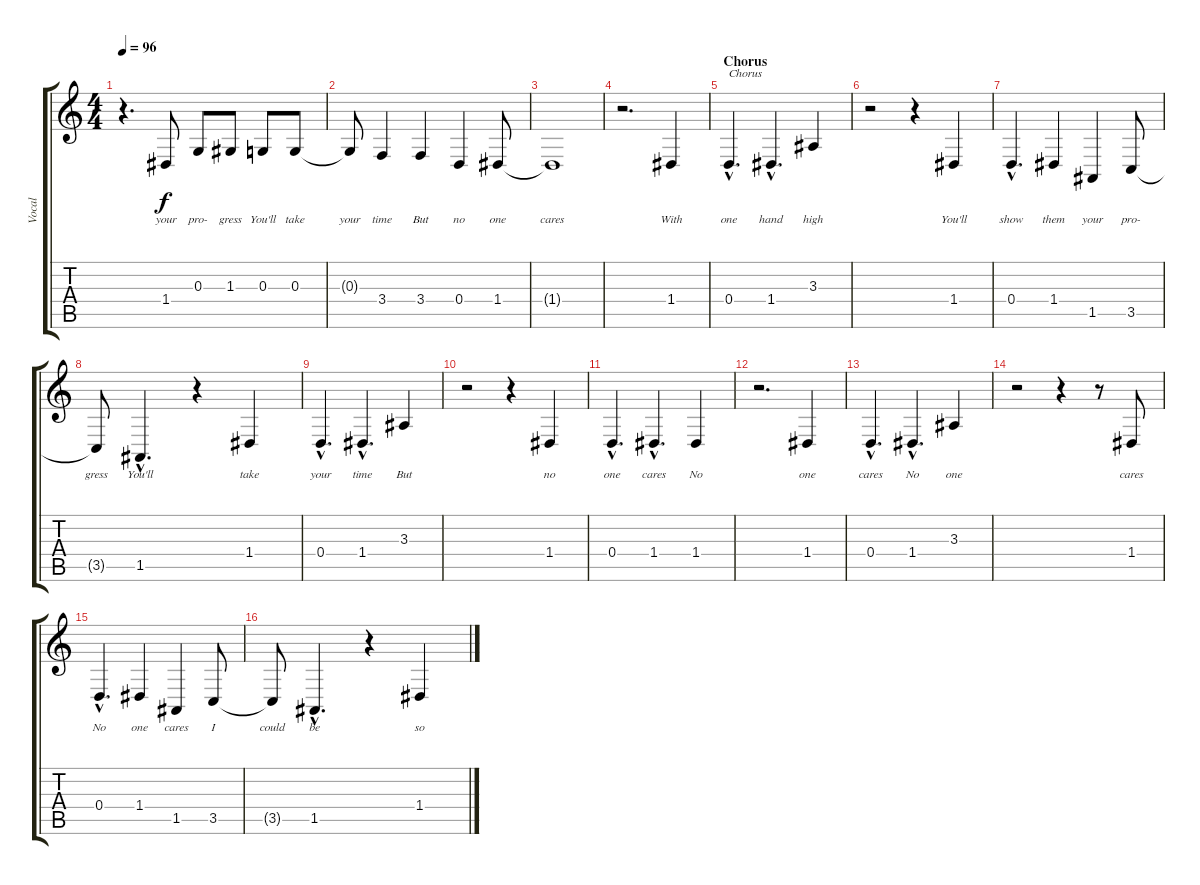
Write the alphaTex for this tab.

\track ("Vocal" "Vocal") {instrument lead2sawtooth}
\staff {score tabs}
\tuning (E4 B3 G3 D3 A2 E2) {hide}
\ts (4 4)
\tempo 96
\clef g2
\ks c
r.4{d dy f} 1.4.8{lyrics (0 "your") lyrics (1 "") lyrics (2 "") lyrics (3 "") lyrics (4 "")} 0.3.8{lyrics (0 "pro-") lyrics (1 "") lyrics (2 "") lyrics (3 "") lyrics (4 "")} 1.3.8{lyrics (0 "gress") lyrics (1 "") lyrics (2 "") lyrics (3 "") lyrics (4 "")} 0.3.8{lyrics (0 "You'll") lyrics (1 "") lyrics (2 "") lyrics (3 "") lyrics (4 "")} 0.3.8{lyrics (0 "take") lyrics (1 "") lyrics (2 "") lyrics (3 "") lyrics (4 "")} |
0.3{t}.8{lyrics (0 "your") lyrics (1 "") lyrics (2 "") lyrics (3 "") lyrics (4 "")} 3.4.4{lyrics (0 "time") lyrics (1 "") lyrics (2 "") lyrics (3 "") lyrics (4 "")} 3.4.4{lyrics (0 "But") lyrics (1 "") lyrics (2 "") lyrics (3 "") lyrics (4 "")} 0.4.4{lyrics (0 "no") lyrics (1 "") lyrics (2 "") lyrics (3 "") lyrics (4 "")} 1.4.8{lyrics (0 "one") lyrics (1 "") lyrics (2 "") lyrics (3 "") lyrics (4 "")} |
1.4{t}.1{lyrics (0 "cares") lyrics (1 "") lyrics (2 "") lyrics (3 "") lyrics (4 "")} |
r.2{d} 1.4.4{lyrics (0 "With") lyrics (1 "") lyrics (2 "") lyrics (3 "") lyrics (4 "")} |
\section ("" "Chorus")
0.4{hac}.4{d txt "Chorus" lyrics (0 "one") lyrics (1 "") lyrics (2 "") lyrics (3 "") lyrics (4 "")} 1.4{hac}.4{d lyrics (0 "hand") lyrics (1 "") lyrics (2 "") lyrics (3 "") lyrics (4 "")} 3.3.4{lyrics (0 "high") lyrics (1 "") lyrics (2 "") lyrics (3 "") lyrics (4 "")} |
r.2 r.4 1.4.4{lyrics (0 "You'll") lyrics (1 "") lyrics (2 "") lyrics (3 "") lyrics (4 "")} |
0.4{hac}.4{d lyrics (0 "show") lyrics (1 "") lyrics (2 "") lyrics (3 "") lyrics (4 "")} 1.4.4{lyrics (0 "them") lyrics (1 "") lyrics (2 "") lyrics (3 "") lyrics (4 "")} 1.5.4{lyrics (0 "your") lyrics (1 "") lyrics (2 "") lyrics (3 "") lyrics (4 "")} 3.5.8{lyrics (0 "pro-") lyrics (1 "") lyrics (2 "") lyrics (3 "") lyrics (4 "")} |
3.5{t}.8{lyrics (0 "gress") lyrics (1 "") lyrics (2 "") lyrics (3 "") lyrics (4 "")} 1.5{hac}.4{d lyrics (0 "You'll") lyrics (1 "") lyrics (2 "") lyrics (3 "") lyrics (4 "")} r.4 1.4.4{lyrics (0 "take") lyrics (1 "") lyrics (2 "") lyrics (3 "") lyrics (4 "")} |
0.4{hac}.4{d lyrics (0 "your") lyrics (1 "") lyrics (2 "") lyrics (3 "") lyrics (4 "")} 1.4{hac}.4{d lyrics (0 "time") lyrics (1 "") lyrics (2 "") lyrics (3 "") lyrics (4 "")} 3.3.4{lyrics (0 "But") lyrics (1 "") lyrics (2 "") lyrics (3 "") lyrics (4 "")} |
r.2 r.4 1.4.4{lyrics (0 "no") lyrics (1 "") lyrics (2 "") lyrics (3 "") lyrics (4 "")} |
0.4{hac}.4{d lyrics (0 "one") lyrics (1 "") lyrics (2 "") lyrics (3 "") lyrics (4 "")} 1.4{hac}.4{d lyrics (0 "cares") lyrics (1 "") lyrics (2 "") lyrics (3 "") lyrics (4 "")} 1.4.4{lyrics (0 "No") lyrics (1 "") lyrics (2 "") lyrics (3 "") lyrics (4 "")} |
r.2{d} 1.4.4{lyrics (0 "one") lyrics (1 "") lyrics (2 "") lyrics (3 "") lyrics (4 "")} |
0.4{hac}.4{d lyrics (0 "cares") lyrics (1 "") lyrics (2 "") lyrics (3 "") lyrics (4 "")} 1.4{hac}.4{d lyrics (0 "No") lyrics (1 "") lyrics (2 "") lyrics (3 "") lyrics (4 "")} 3.3.4{lyrics (0 "one") lyrics (1 "") lyrics (2 "") lyrics (3 "") lyrics (4 "")} |
r.2 r.4 r.8 1.4.8{lyrics (0 "cares") lyrics (1 "") lyrics (2 "") lyrics (3 "") lyrics (4 "")} |
0.4{hac}.4{d lyrics (0 "No") lyrics (1 "") lyrics (2 "") lyrics (3 "") lyrics (4 "")} 1.4.4{lyrics (0 "one") lyrics (1 "") lyrics (2 "") lyrics (3 "") lyrics (4 "")} 1.5.4{lyrics (0 "cares") lyrics (1 "") lyrics (2 "") lyrics (3 "") lyrics (4 "")} 3.5.8{lyrics (0 "I") lyrics (1 "") lyrics (2 "") lyrics (3 "") lyrics (4 "")} |
3.5{t}.8{lyrics (0 "could") lyrics (1 "") lyrics (2 "") lyrics (3 "") lyrics (4 "")} 1.5{hac}.4{d lyrics (0 "be") lyrics (1 "") lyrics (2 "") lyrics (3 "") lyrics (4 "")} r.4 1.4.4{lyrics (0 "so") lyrics (1 "") lyrics (2 "") lyrics (3 "") lyrics (4 "")}
